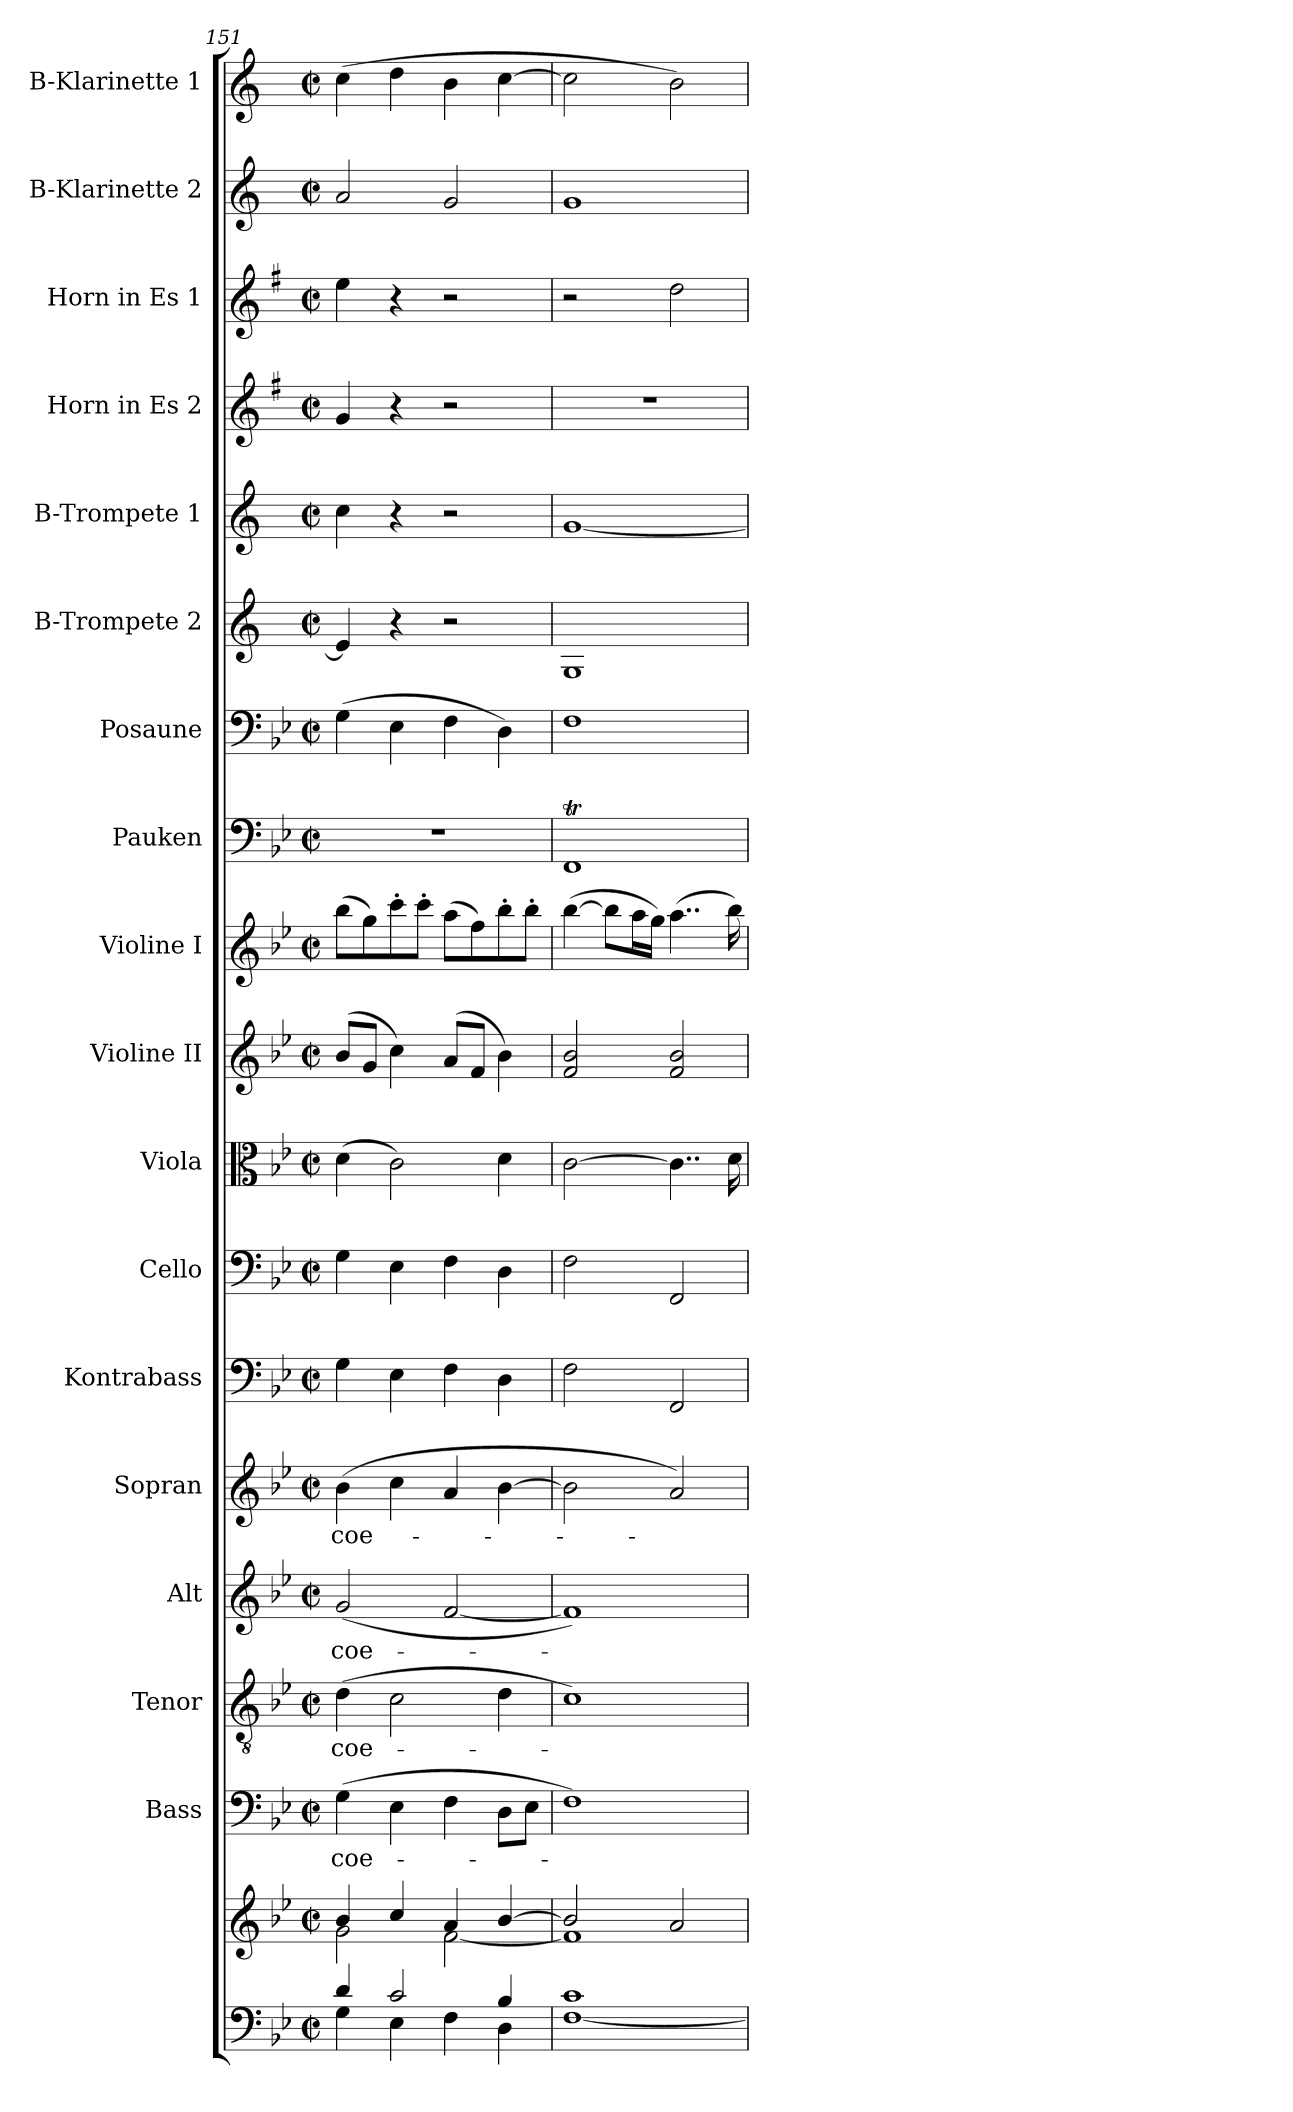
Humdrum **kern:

**kern	**kern	**kern	**text	**kern	**text	**kern	**text	**kern	**text	**kern	**kern	**kern	**kern	**kern	**kern	**kern	**kern	**kern	**kern	**kern	**kern	**kern
*part18	*part18	*part17	*part17	*part16	*part16	*part15	*part15	*part14	*part14	*part13	*part12	*part11	*part10	*part9	*part8	*part7	*part6	*part5	*part4	*part3	*part2	*part1
*staff19	*staff18	*staff17	*staff17	*staff16	*staff16	*staff15	*staff15	*staff14	*staff14	*staff13	*staff12	*staff11	*staff10	*staff9	*staff8	*staff7	*staff6	*staff5	*staff4	*staff3	*staff2	*staff1
*	*	*I"Bass	*	*I"Tenor	*	*I"Alt	*	*I"Sopran	*	*I"Kontrabass	*I"Cello	*I"Viola	*I"Violine II	*I"Violine I	*I"Pauken	*I"Posaune	*I"B-Trompete 2	*I"B-Trompete 1	*I"Horn in Es 2	*I"Horn in Es 1	*I"B-Klarinette 2	*I"B-Klarinette 1
*	*	*I'B.	*	*I'T.	*	*I'A.	*	*I'S.	*	*I'Kb.	*	*I'Vla.	*I'Vl. II	*I'Vl. I	*I'Pk.	*I'Pos.	*I'B Trp. 2	*I'B Trp. 1	*	*	*I'B Kl. 2	*I'B Kl. 1
*clefF4	*clefG2	*clefF4	*	*clefGv2	*	*clefG2	*	*clefG2	*	*clefF4	*clefF4	*clefC3	*clefG2	*clefG2	*clefF4	*clefF4	*clefG2	*clefG2	*clefG2	*clefG2	*clefG2	*clefG2
*	*	*	*	*	*	*	*	*	*	*ITrd7c12	*	*	*	*	*	*	*ITrd1c2	*ITrd1c2	*ITrd5c9	*ITrd5c9	*ITrd1c2	*ITrd1c2
*k[b-e-]	*k[b-e-]	*k[b-e-]	*	*k[b-e-]	*	*k[b-e-]	*	*k[b-e-]	*	*k[b-e-]	*k[b-e-]	*k[b-e-]	*k[b-e-]	*k[b-e-]	*k[b-e-]	*k[b-e-]	*k[b-e-]	*k[b-e-]	*k[b-e-]	*k[b-e-]	*k[b-e-]	*k[b-e-]
*B-:	*B-:	*B-:	*	*B-:	*	*B-:	*	*B-:	*	*B-:	*B-:	*B-:	*B-:	*B-:	*B-:	*B-:	*B-:	*B-:	*B-:	*B-:	*B-:	*B-:
*M2/2	*M2/2	*M2/2	*	*M2/2	*	*M2/2	*	*M2/2	*	*M2/2	*M2/2	*M2/2	*M2/2	*M2/2	*M2/2	*M2/2	*M2/2	*M2/2	*M2/2	*M2/2	*M2/2	*M2/2
*met(c|)	*met(c|)	*met(c|)	*	*met(c|)	*	*met(c|)	*	*met(c|)	*	*met(c|)	*met(c|)	*met(c|)	*met(c|)	*met(c|)	*met(c|)	*met(c|)	*met(c|)	*met(c|)	*met(c|)	*met(c|)	*met(c|)	*met(c|)
=151	=151	=151	=151	=151	=151	=151	=151	=151	=151	=151	=151	=151	=151	=151	=151	=151	=151	=151	=151	=151	=151	=151
*^	*^	*	*	*	*	*	*	*	*	*	*	*	*	*	*	*	*	*	*	*	*	*
!	!	!	!	!	!LO:LY:b	!	!LO:LY:b	!	!LO:LY:b	!	!LO:LY:b	!	!	!	!	!	!	!	!	!	!	!	!	!
4d/	4G\	4b-/	2g\	(>4G\	coe-	(>4d\	coe-	(<2g/	coe-	(>4b-\	coe-	4GG\	4G\	(>4d\	(>8b-/L	(>8bb-\L	1r	(>4G\	4d/]	4b-\	4B-/	4g\	2g/	(>4b-\
.	.	.	.	.	.	.	.	.	.	.	.	.	.	.	8g/J	8gg\)	.	.	.	.	.	.	.	.
2c/	4E-\	4cc/	.	4E-\	.	2c\	.	.	.	4cc\	.	4EE-\	4E-\	2c\)	4cc\)	8ccc'>\	.	4E-\	4r	4r	4r	4r	.	4cc\
.	.	.	.	.	.	.	.	.	.	.	.	.	.	.	.	8ccc'>\J	.	.	.	.	.	.	.	.
.	4F\	4a/	[<2f\	4F\	.	.	.	[2f/	.	4a/	.	4FF\	4F\	.	(>8a/L	(>8aa\L	.	4F\	2r	2r	2r	2r	2f/	4a\
.	.	.	.	.	.	.	.	.	.	.	.	.	.	.	8f/J	8ff\)	.	.	.	.	.	.	.	.
4B-/	4D\	[>4b-/	.	8D\L	.	4d\	.	.	.	[4b-\	.	4DD\	4D\	4d\	4b-\)	8bb-'>\	.	4D\)	.	.	.	.	.	[4b-\
.	.	.	.	8E-\J	.	.	.	.	.	.	.	.	.	.	.	8bb-'>\J	.	.	.	.	.	.	.	.
!!LO:PB:g=z
=152	=152	=152	=152	=152	=152	=152	=152	=152	=152	=152	=152	=152	=152	=152	=152	=152	=152	=152	=152	=152	=152	=152	=152	=152
1c	[<1F	2b-/]	1f]	1F)	.	1c)	.	1f])	.	2b-\]	.	2FF\	2F\	[2c\	2f/ 2b-/	(>[4bb-\	1FFT	1F	1F	[1f	1r	2r	1f	2b-\]
.	.	.	.	.	.	.	.	.	.	.	.	.	.	.	.	8bb-\L]	.	.	.	.	.	.	.	.
.	.	.	.	.	.	.	.	.	.	.	.	.	.	.	.	16aa\L	.	.	.	.	.	.	.	.
.	.	.	.	.	.	.	.	.	.	.	.	.	.	.	.	16gg\JJ)	.	.	.	.	.	.	.	.
.	.	2a/	.	.	.	.	.	.	.	2a/)	.	2FFF/	2FF/	4..c\]	2f/ 2b-/	(>4..aa\	.	.	.	.	.	2f\	.	2a\)
.	.	.	.	.	.	.	.	.	.	.	.	.	.	16d\	.	16bb-\)	.	.	.	.	.	.	.	.
*v	*v	*	*	*	*	*	*	*	*	*	*	*	*	*	*	*	*	*	*	*	*	*	*	*
*	*v	*v	*	*	*	*	*	*	*	*	*	*	*	*	*	*	*	*	*	*	*	*	*
=	=	=	=	=	=	=	=	=	=	=	=	=	=	=	=	=	=	=	=	=	=	=
*-	*-	*-	*-	*-	*-	*-	*-	*-	*-	*-	*-	*-	*-	*-	*-	*-	*-	*-	*-	*-	*-	*-
